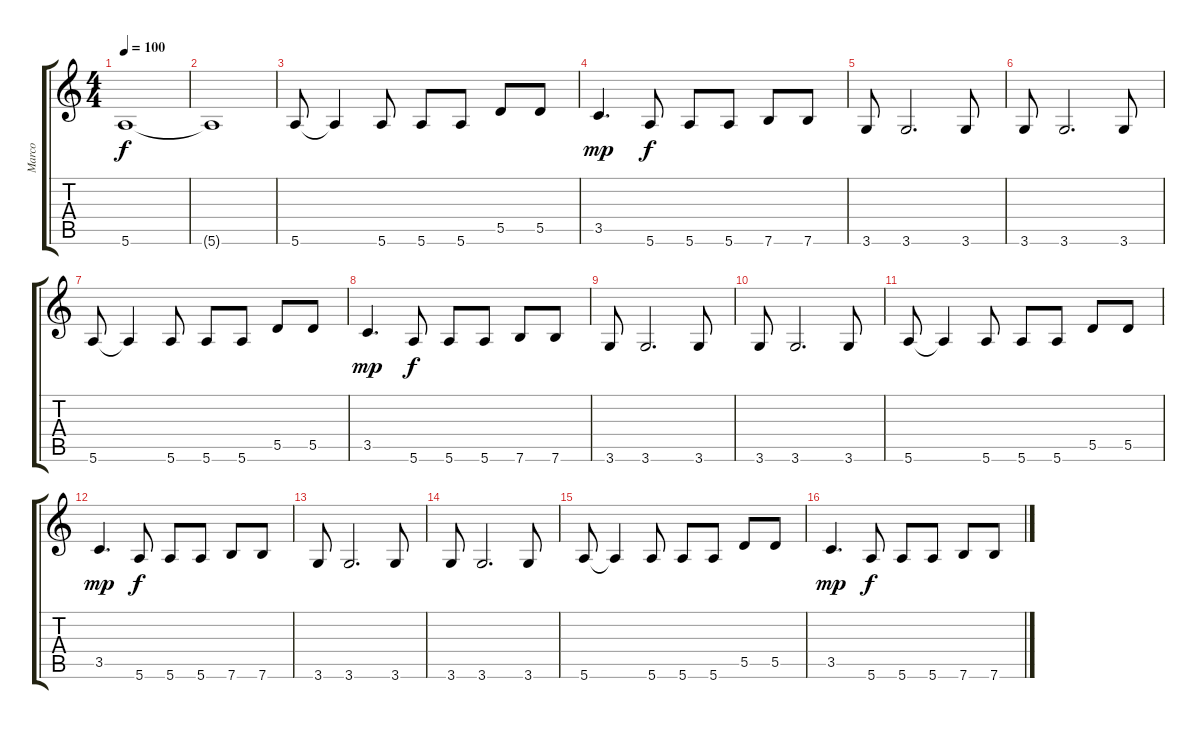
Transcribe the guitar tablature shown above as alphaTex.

\track ("Marco" "Marco") {instrument electricbassfinger}
\staff {score tabs}
\tuning (E4 B3 G3 D3 A2 E2) {hide}
\ts (4 4)
\tempo 100
\clef g2
\ks c
5.6.1{dy f instrument electricbassfinger} |
5.6{t}.1 |
5.6.8 5.6{t}.4 5.6.8 5.6.8 5.6.8 5.5.8 5.5.8 |
3.5.4{d dy mp} 5.6.8{dy f} 5.6.8 5.6.8 7.6.8 7.6.8 |
3.6.8 3.6.2{d} 3.6.8 |
3.6.8 3.6.2{d} 3.6.8 |
5.6.8 5.6{t}.4 5.6.8 5.6.8 5.6.8 5.5.8 5.5.8 |
3.5.4{d dy mp} 5.6.8{dy f} 5.6.8 5.6.8 7.6.8 7.6.8 |
3.6.8 3.6.2{d} 3.6.8 |
3.6.8 3.6.2{d} 3.6.8 |
5.6.8 5.6{t}.4 5.6.8 5.6.8 5.6.8 5.5.8 5.5.8 |
3.5.4{d dy mp} 5.6.8{dy f} 5.6.8 5.6.8 7.6.8 7.6.8 |
3.6.8 3.6.2{d} 3.6.8 |
3.6.8 3.6.2{d} 3.6.8 |
5.6.8 5.6{t}.4 5.6.8 5.6.8 5.6.8 5.5.8 5.5.8 |
3.5.4{d dy mp} 5.6.8{dy f} 5.6.8 5.6.8 7.6.8 7.6.8
